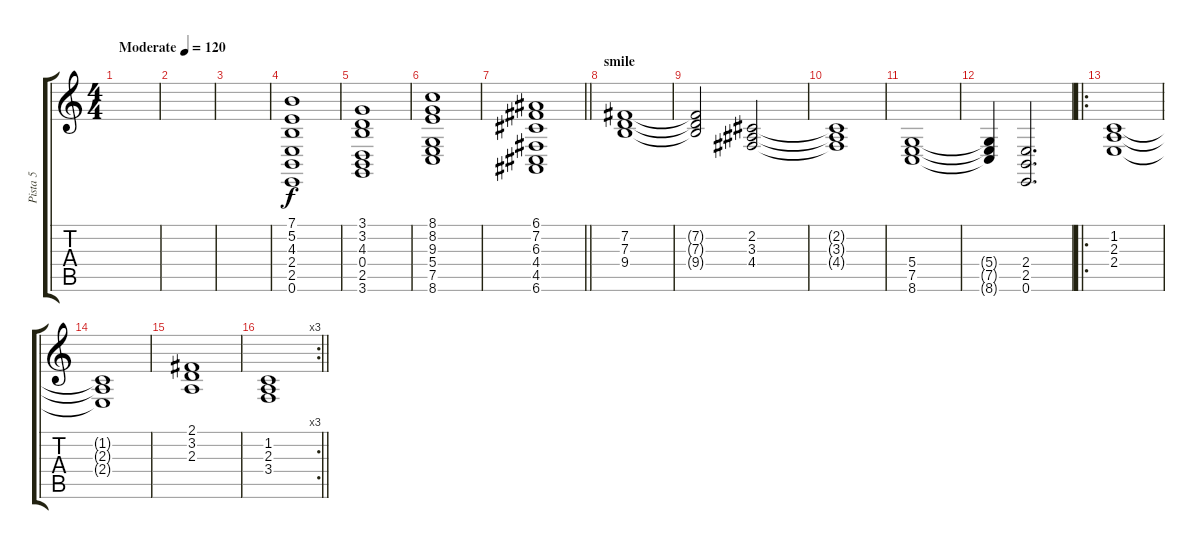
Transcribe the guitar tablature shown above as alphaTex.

\track ("Pista 5" "Pista 5") {instrument stringensemble2}
\staff {score tabs}
\tuning (E4 B3 G3 D3 A2 E2) {hide}
\ts (4 4)
\tempo (120 "Moderate")
\clef g2
\ks c
|
|
|
(7.1 5.2 4.3 2.4 2.5 0.6).1 |
(3.1 3.2 4.3 0.4 2.5 3.6).1 |
(8.1 8.2 9.3 5.4 7.5 8.6).1 |
\barLineRight lightlight
(6.1 7.2 6.3 4.4 4.5 6.6).1 |
\section ("" "smile")
(7.2 7.3 9.4).1 |
(7.2{t} 7.3{t} 9.4{t}).2 (2.2 3.3 4.4).2 |
(2.2{t} 3.3{t} 4.4{t}).1 |
(5.4 7.5 8.6).1 |
(5.4{t} 7.5{t} 8.6{t}).4 (2.4 2.5 0.6).2{d} |
\ro
(1.2 2.3 2.4).1 |
(1.2{t} 2.3{t} 2.4{t}).1 |
(2.1 3.2 2.3).1 |
\rc 3
\barLineRight lightlight
(1.2 2.3 3.4).1
